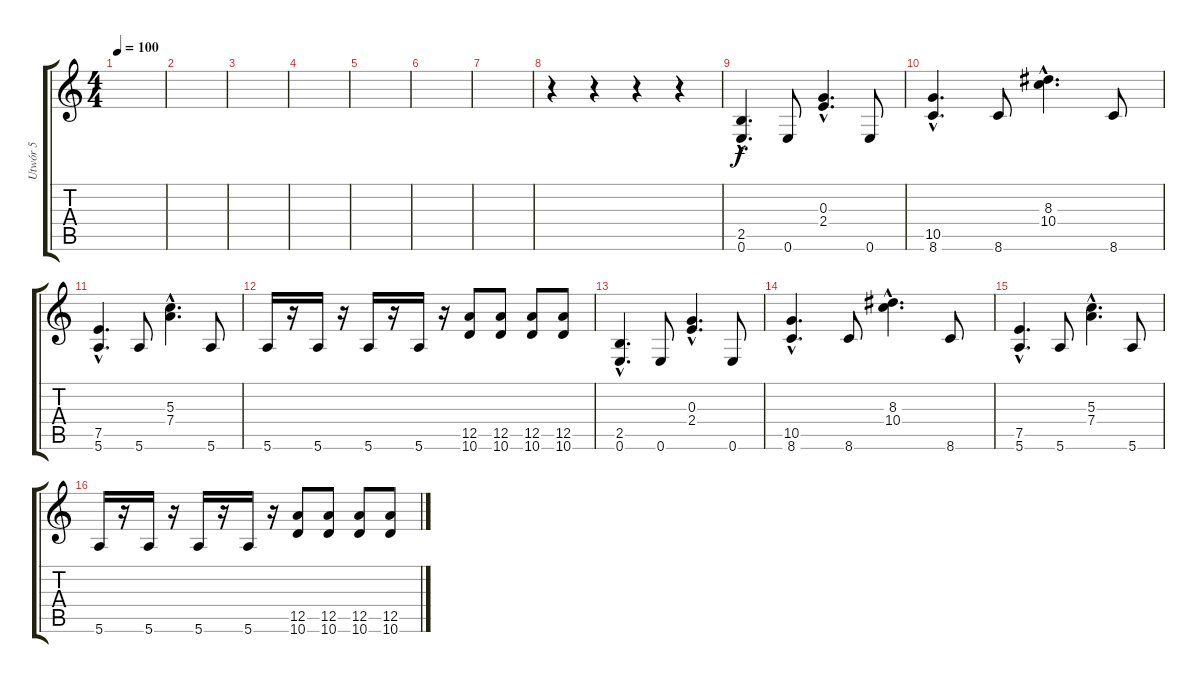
\track ("Utwór 5" "Utwór 5") {instrument distortionguitar}
\staff {score tabs}
\tuning (E4 B3 G3 D3 A2 E2) {hide}
\ts (4 4)
\tempo 100
\clef g2
\ks c
|
|
|
|
|
|
|
r.4 r.4 r.4 r.4 |
(2.5{hac} 0.6{hac}).4{d} 0.6.8 (0.3{hac} 2.4{hac}).4{d} 0.6.8 |
(10.5{hac} 8.6{hac}).4{d} 8.6.8 (8.3{hac} 10.4{hac}).4{d} 8.6.8 |
(7.5{hac} 5.6{hac}).4{d} 5.6.8 (5.3{hac} 7.4{hac}).4{d} 5.6.8 |
5.6.16 r.16 5.6.16 r.16 5.6.16 r.16 5.6.16 r.16 (12.5 10.6).8 (12.5 10.6).8 (12.5 10.6).8 (12.5 10.6).8 |
(2.5{hac} 0.6{hac}).4{d} 0.6.8 (0.3{hac} 2.4{hac}).4{d} 0.6.8 |
(10.5{hac} 8.6{hac}).4{d} 8.6.8 (8.3{hac} 10.4{hac}).4{d} 8.6.8 |
(7.5{hac} 5.6{hac}).4{d} 5.6.8 (5.3{hac} 7.4{hac}).4{d} 5.6.8 |
5.6.16 r.16 5.6.16 r.16 5.6.16 r.16 5.6.16 r.16 (12.5 10.6).8 (12.5 10.6).8 (12.5 10.6).8 (12.5 10.6).8
